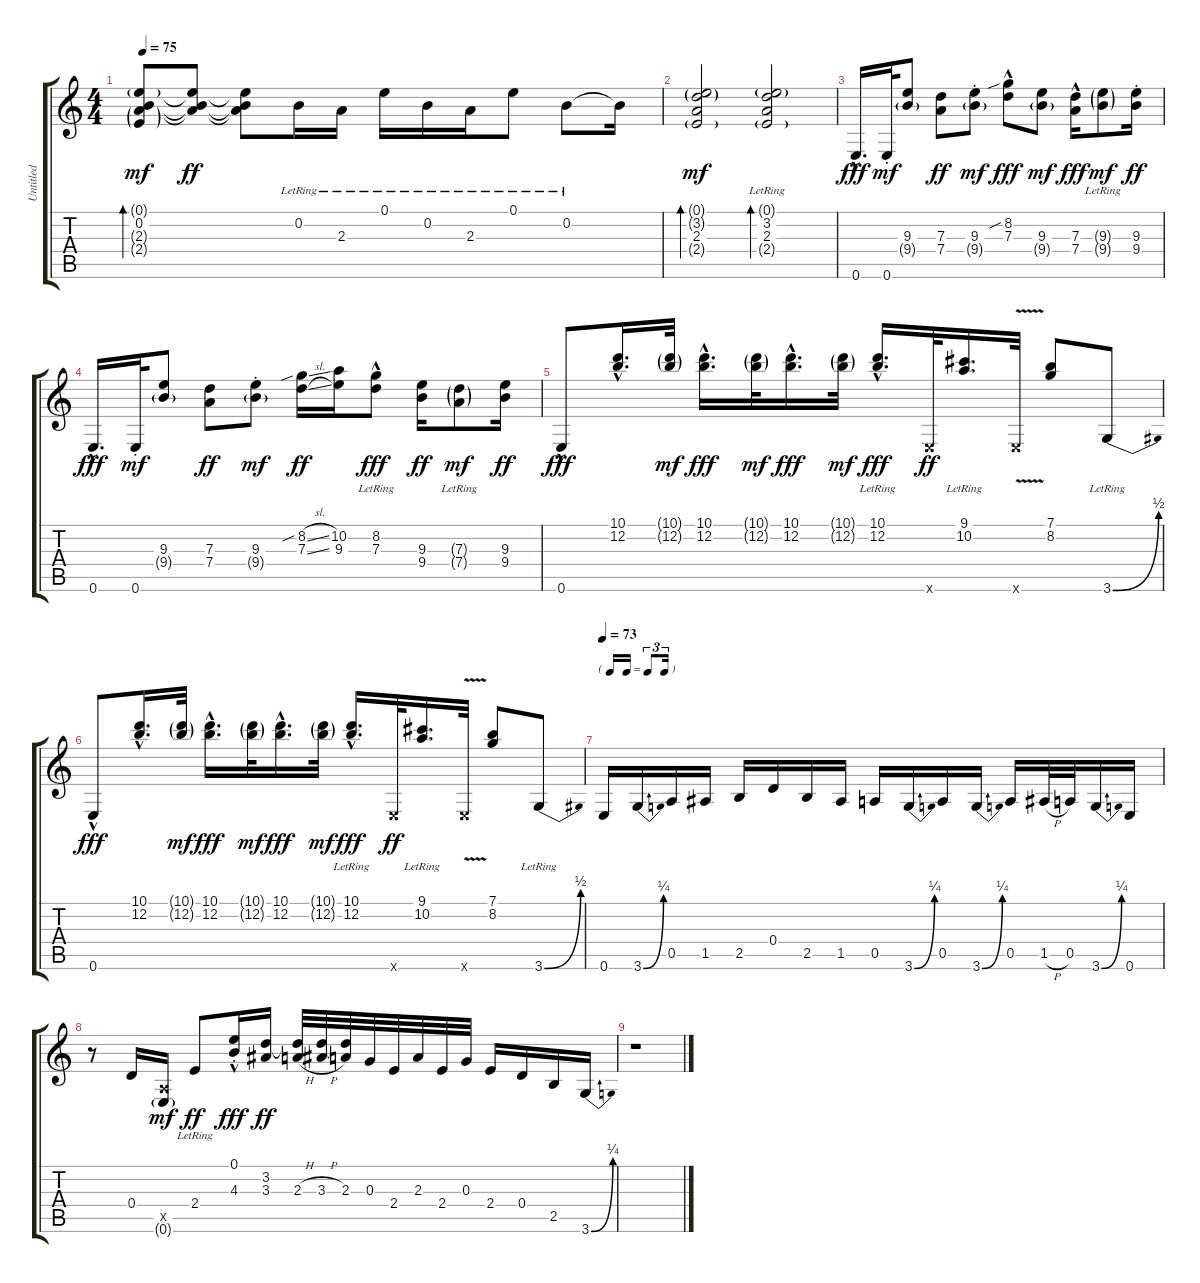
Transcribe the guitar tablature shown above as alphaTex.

\track ("Untitled" "Untitled") {instrument acousticguitarsteel}
\staff {score tabs}
\tuning (E4 B3 G3 D3 A2 E2) {hide}
\ts (4 4)
\tempo 75
\clef g2
\ks c
(0.1{g} 0.2 2.3{g} 2.4{g}).8{bd 30 dy mf} (0.1{t} 0.2{t} 2.3{t}).8{dy ff} (0.1{t} 0.2{t} 2.3{t}).8 0.2{lr}.16 2.3{lr}.16 0.1{lr}.16 0.2{lr}.16 2.3{lr}.16 0.1{lr}.8 0.2{lr}.8 0.2{t}.16 |
(0.1{g} 3.2{g} 2.3 2.4{g}).2{bd 30 dy mf} (0.1{g lr} 3.2{lr} 2.3{lr} 2.4{g lr}).2{bd 30} |
0.6{hac}.16{d dy fff} 0.6{st}.32{dy mf} (9.3 9.4{g}).8 (7.3 7.4).8{dy ff} (9.3{st} 9.4{g st}).8{dy mf} (8.2{sib hac} 7.3{hac}).8{dy fff} (9.3 9.4{g}).8{dy mf} (7.3{hac} 7.4{hac}).16{dy fff} (9.3{g lr} 9.4{g lr}).8{dy mf} (9.3{st} 9.4{st}).16{dy ff} |
0.6{hac}.16{d dy fff} 0.6{st}.32{dy mf} (9.3 9.4{g}).8 (7.3 7.4).8{dy ff} (9.3{st} 9.4{g st}).8{dy mf} (8.2{sib sl} 7.3{sl}).16{dy ff} (10.2 9.3).16 (8.2{hac lr} 7.3{hac lr}).8{dy fff} (9.3 9.4).16{dy ff} (7.3{g lr} 7.4{g lr}).8{dy mf} (9.3 9.4).16{dy ff} |
0.6{hac}.8{dy fff} (10.1{hac} 12.2{hac}).16{d} (10.1{g} 12.2{g}).32{dy mf} (10.1{hac} 12.2{hac}).16{d dy fff} (10.1{g} 12.2{g}).32{dy mf} (10.1{hac} 12.2{hac}).16{d dy fff} (10.1{g} 12.2{g}).32{dy mf} (10.1{hac lr} 12.2{hac lr}).16{d dy fff} 0.6{x}.32{dy ff} (9.1{lr} 10.2{lr}).16{d} 0.6{v x}.32 (7.1 8.2).8 3.6{be (bend 0 0 60 2) lr}.8 |
0.6{hac}.8{dy fff} (10.1{hac} 12.2{hac}).16{d} (10.1{g} 12.2{g}).32{dy mf} (10.1{hac} 12.2{hac}).16{d dy fff} (10.1{g} 12.2{g}).32{dy mf} (10.1{hac} 12.2{hac}).16{d dy fff} (10.1{g} 12.2{g}).32{dy mf} (10.1{hac lr} 12.2{hac lr}).16{d dy fff} 0.6{x}.32{dy ff} (9.1{lr} 10.2{lr}).16{d} 0.6{v x}.32 (7.1 8.2).8 3.6{be (bend 0 0 60 2) lr}.8 |
\tf triplet16th
\tempo 73
0.6.16 3.6{be (bend 0 0 60 1)}.16 0.5.16 1.5.16 2.5.16 0.4.16 2.5.16 1.5.16 0.5.16 3.6{be (bend 0 0 60 1)}.16 0.5.16 3.6{be (bend 0 0 60 1)}.16 0.5.16 1.5{h}.32 0.5.32 3.6{be (bend 0 0 60 1)}.16 0.6.16 |
r.8 0.4.16 (0.5{x} 0.6{g}).16{dy mf} 2.4{lr}.8{dy ff} (0.1{hac st} 4.3{hac st}).16{dy fff} (3.2 3.3).16{dy ff} (3.2{t} 2.3{h}).32 (3.2{t} 3.3{h}).32 (3.2{t} 2.3).32 0.3.32 2.4.32 2.3.32 2.4.32 0.3.32 2.4.16 0.4.16 2.5.16 3.6{be (bend 0 0 60 1)}.16 |
r.1
